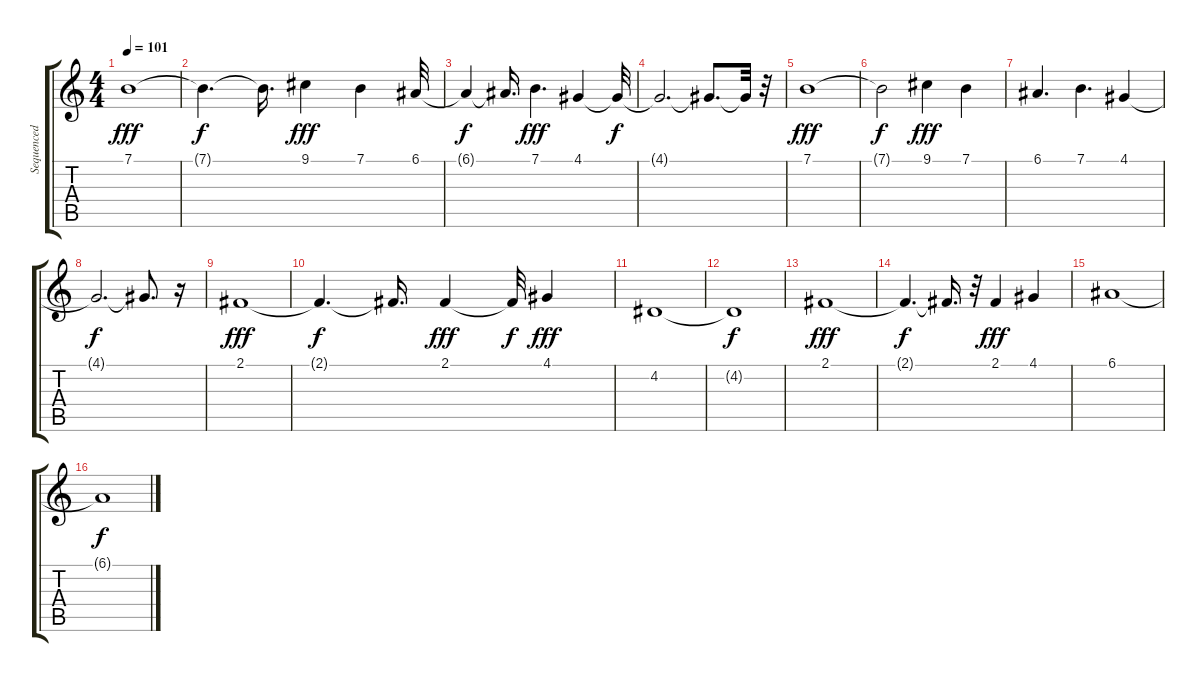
\track ("Sequenced with Cakewalk / Yamaha V50" "Sequenced ") {instrument synthstrings2}
\staff {score tabs}
\tuning (E4 B3 G3 D3 A2 E2) {hide}
\ts (4 4)
\tempo 101
\clef g2
\ks c
7.1.1{dy fff} |
7.1{t}.4{d dy f} 7.1{t}.16{d} 9.1.4{dy fff} 7.1.4 6.1.32 |
6.1{t}.4{dy f} 6.1{t}.16{d} 7.1.4{d dy fff} 4.1.4 4.1{t}.32{dy f} |
4.1{t}.2{d} 4.1{t}.8{d} 4.1{t}.32 r.32 |
7.1.1{dy fff} |
7.1{t}.2{dy f} 9.1.4{dy fff} 7.1.4 |
6.1.4{d} 7.1.4{d} 4.1.4 |
4.1{t}.2{d dy f} 4.1{t}.8{d} r.16 |
2.1.1{dy fff} |
2.1{t}.4{d dy f} 2.1{t}.16{d} 2.1.4{dy fff} 2.1{t}.32{dy f} 4.1.4{dy fff} |
4.2.1 |
4.2{t}.1{dy f} |
2.1.1{dy fff} |
2.1{t}.4{d dy f} 2.1{t}.16{d} r.32 2.1.4{dy fff} 4.1.4 |
6.1.1 |
6.1{t}.1{dy f}
